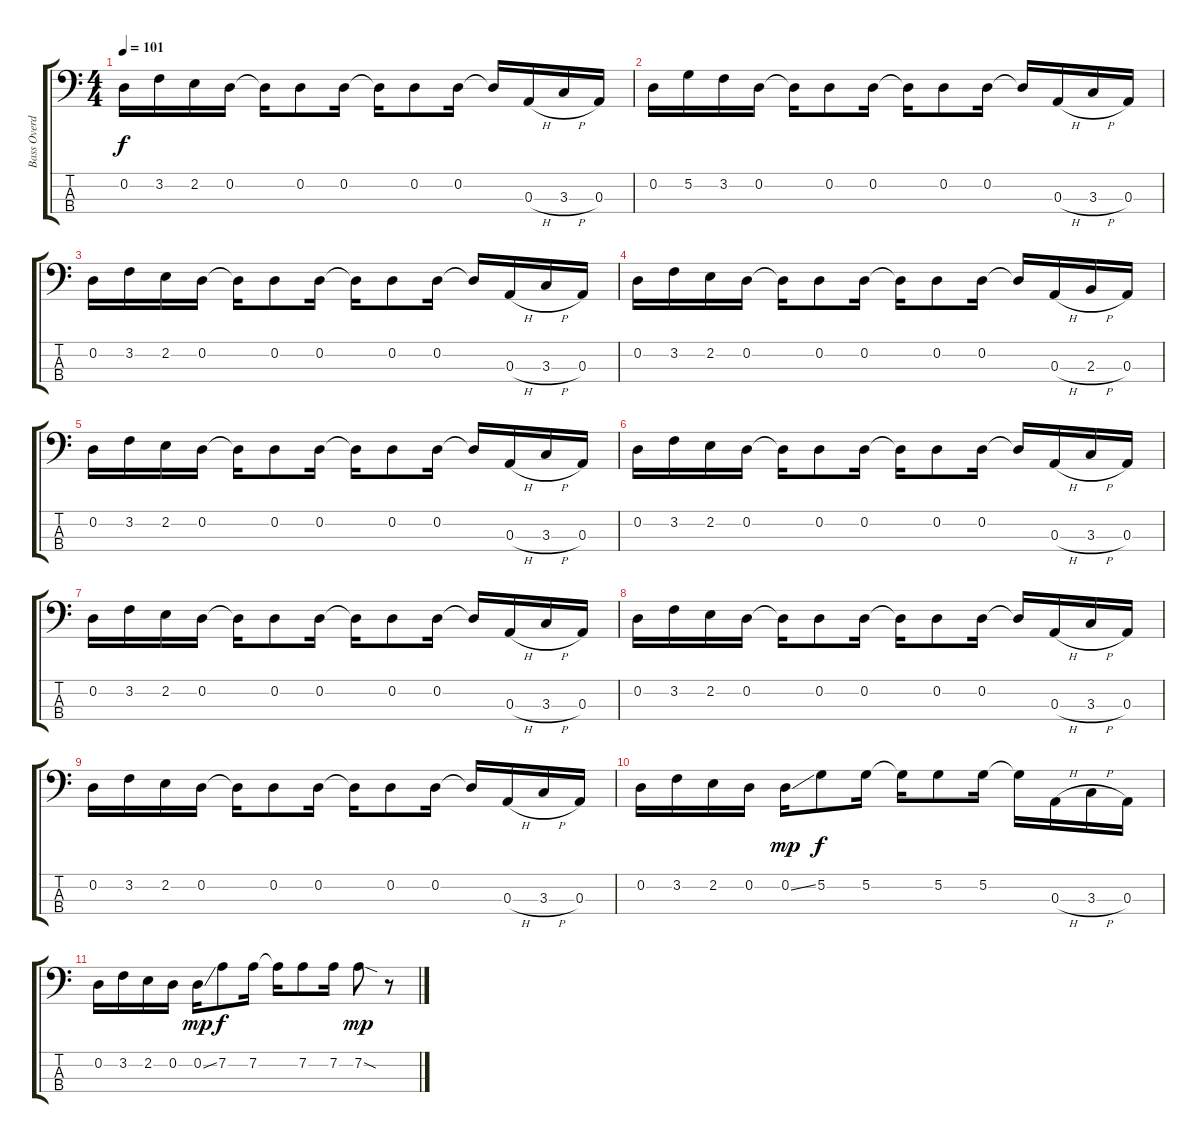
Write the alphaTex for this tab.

\track ("Bass Overdrive" "Bass Overd") {instrument distortionguitar}
\staff {score tabs}
\tuning (G2 D2 A1 E1) {hide}
\ts (4 4)
\tempo 101
\clef f4
\ks c
0.2.16{dy f} 3.2.16 2.2.16 0.2.16 0.2{t}.16 0.2.8 0.2.16 0.2{t}.16 0.2.8 0.2.16 0.2{t}.16 0.3{h}.16 3.3{h}.16 0.3.16 |
0.2.16 5.2.16 3.2.16 0.2.16 0.2{t}.16 0.2.8 0.2.16 0.2{t}.16 0.2.8 0.2.16 0.2{t}.16 0.3{h}.16 3.3{h}.16 0.3.16 |
0.2.16 3.2.16 2.2.16 0.2.16 0.2{t}.16 0.2.8 0.2.16 0.2{t}.16 0.2.8 0.2.16 0.2{t}.16 0.3{h}.16 3.3{h}.16 0.3.16 |
0.2.16 3.2.16 2.2.16 0.2.16 0.2{t}.16 0.2.8 0.2.16 0.2{t}.16 0.2.8 0.2.16 0.2{t}.16 0.3{h}.16 2.3{h}.16 0.3.16 |
0.2.16 3.2.16 2.2.16 0.2.16 0.2{t}.16 0.2.8 0.2.16 0.2{t}.16 0.2.8 0.2.16 0.2{t}.16 0.3{h}.16 3.3{h}.16 0.3.16 |
0.2.16 3.2.16 2.2.16 0.2.16 0.2{t}.16 0.2.8 0.2.16 0.2{t}.16 0.2.8 0.2.16 0.2{t}.16 0.3{h}.16 3.3{h}.16 0.3.16 |
0.2.16 3.2.16 2.2.16 0.2.16 0.2{t}.16 0.2.8 0.2.16 0.2{t}.16 0.2.8 0.2.16 0.2{t}.16 0.3{h}.16 3.3{h}.16 0.3.16 |
0.2.16 3.2.16 2.2.16 0.2.16 0.2{t}.16 0.2.8 0.2.16 0.2{t}.16 0.2.8 0.2.16 0.2{t}.16 0.3{h}.16 3.3{h}.16 0.3.16 |
0.2.16 3.2.16 2.2.16 0.2.16 0.2{t}.16 0.2.8 0.2.16 0.2{t}.16 0.2.8 0.2.16 0.2{t}.16 0.3{h}.16 3.3{h}.16 0.3.16 |
0.2.16 3.2.16 2.2.16 0.2.16 0.2{ss}.16{dy mp} 5.2.8{dy f} 5.2.16 5.2{t}.16 5.2.8 5.2.16 5.2{t}.16 0.3{h}.16 3.3{h}.16 0.3.16 |
0.2.16 3.2.16 2.2.16 0.2.16 0.2{ss}.16{dy mp} 7.2.8{dy f} 7.2.16 7.2{t}.16 7.2.8 7.2.16 7.2{sod}.8{dy mp} r.8
